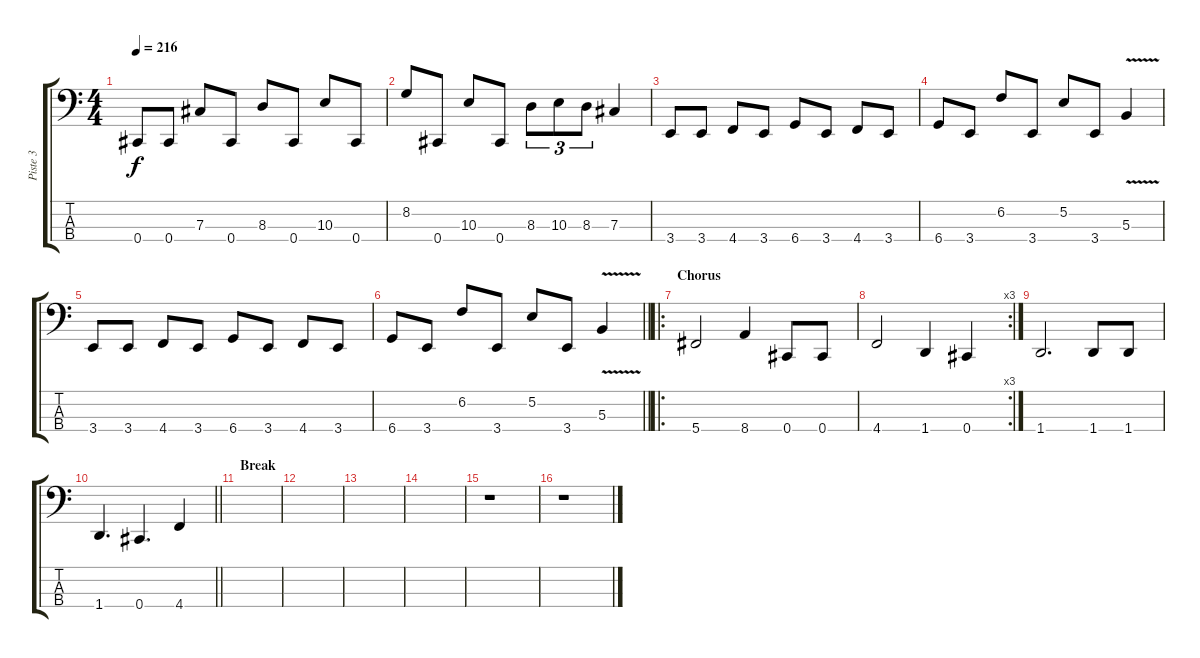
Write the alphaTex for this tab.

\track ("Piste 3" "Piste 3") {instrument electricbasspick}
\staff {score tabs}
\tuning (E2 B1 Gb1 Db1) {hide}
\ts (4 4)
\tempo 216
\clef f4
\ks c
0.4.8{dy f} 0.4.8 7.3.8 0.4.8 8.3.8 0.4.8 10.3.8 0.4.8 |
8.2.8 0.4.8 10.3.8 0.4.8 8.3.8{tu (3 2)} 10.3.8{tu (3 2)} 8.3.8{tu (3 2)} 7.3.4 |
3.4.8 3.4.8 4.4.8 3.4.8 6.4.8 3.4.8 4.4.8 3.4.8 |
6.4.8 3.4.8 6.2.8 3.4.8 5.2.8 3.4.8 5.3{v}.4 |
3.4.8 3.4.8 4.4.8 3.4.8 6.4.8 3.4.8 4.4.8 3.4.8 |
\barLineRight lightlight
6.4.8 3.4.8 6.2.8 3.4.8 5.2.8 3.4.8 5.3{v}.4 |
\ro
\section ("" "Chorus")
5.4.2 8.4.4 0.4.8 0.4.8 |
\rc 3
4.4.2 1.4.4 0.4.4 |
1.4.2{d} 1.4.8 1.4.8 |
\barLineRight lightlight
1.4.4{d} 0.4.4{d} 4.4.4 |
\section ("" "Break")
|
|
|
|
r.1 |
r.1
